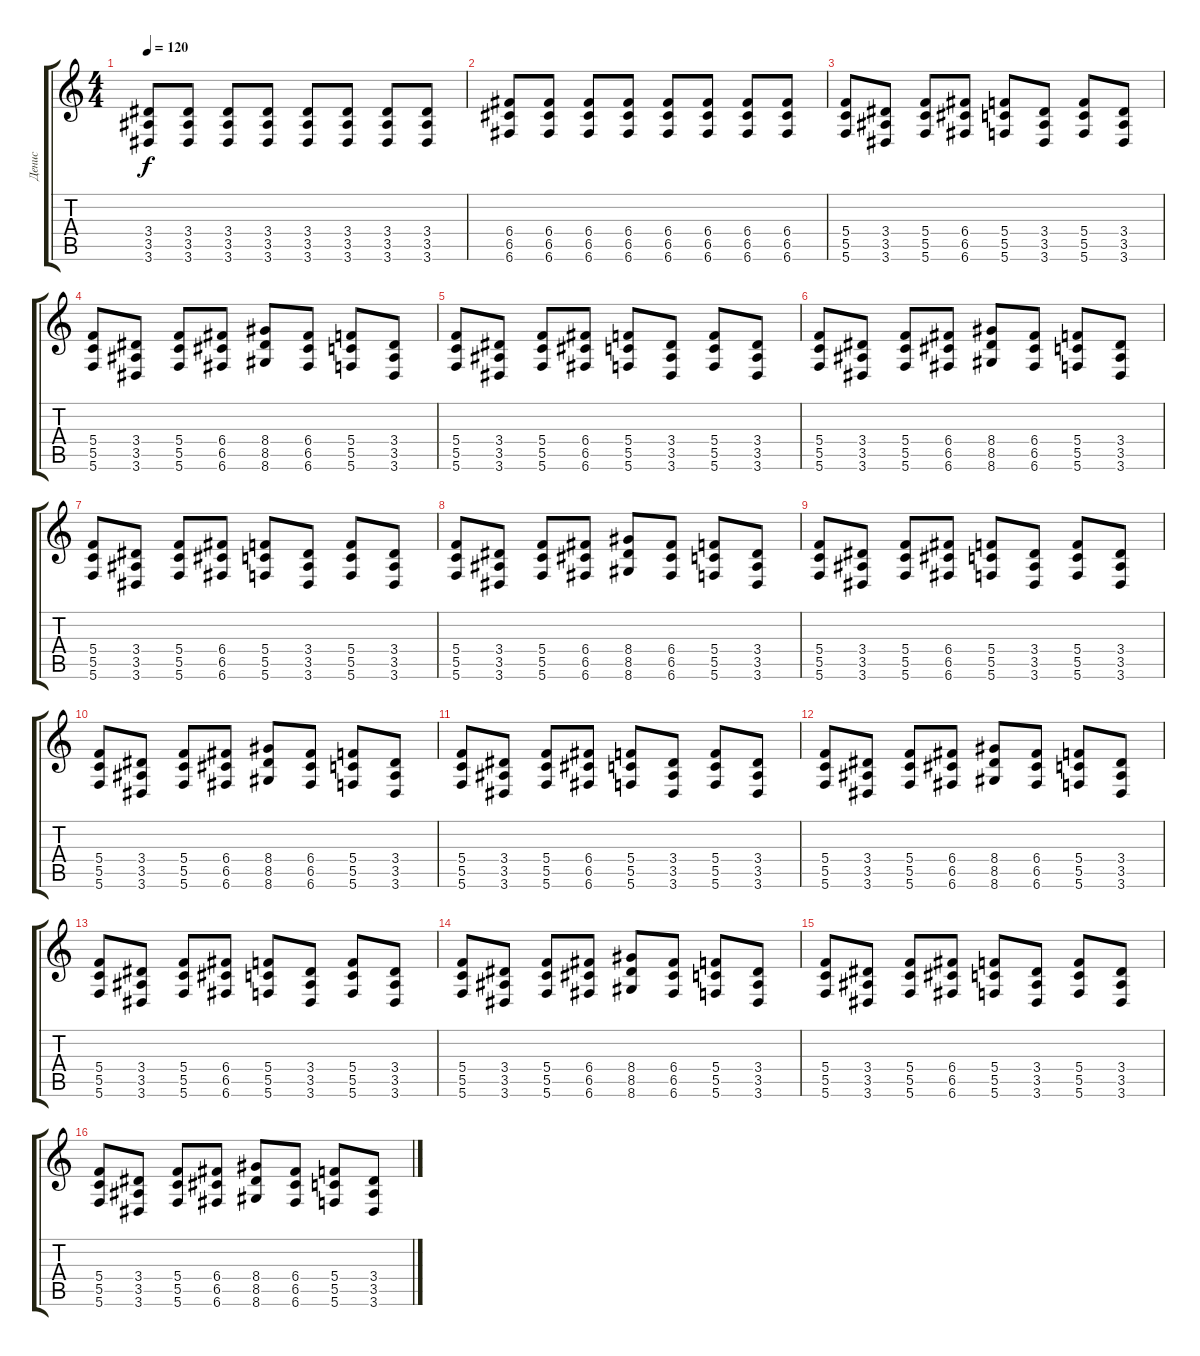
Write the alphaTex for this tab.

\track ("Денис" "Денис") {instrument overdrivenguitar}
\staff {score tabs}
\tuning (D4 A3 F3 C3 G2 C2) {hide}
\ts (4 4)
\tempo 120
\clef g2
\ks c
(3.4 3.5 3.6).8{dy f} (3.4 3.5 3.6).8 (3.4 3.5 3.6).8 (3.4 3.5 3.6).8 (3.4 3.5 3.6).8 (3.4 3.5 3.6).8 (3.4 3.5 3.6).8 (3.4 3.5 3.6).8 |
(6.4 6.5 6.6).8 (6.4 6.5 6.6).8 (6.4 6.5 6.6).8 (6.4 6.5 6.6).8 (6.4 6.5 6.6).8 (6.4 6.5 6.6).8 (6.4 6.5 6.6).8 (6.4 6.5 6.6).8 |
(5.4 5.5 5.6).8 (3.4 3.5 3.6).8 (5.4 5.5 5.6).8 (6.4 6.5 6.6).8 (5.4 5.5 5.6).8 (3.4 3.5 3.6).8 (5.4 5.5 5.6).8 (3.4 3.5 3.6).8 |
(5.4 5.5 5.6).8 (3.4 3.5 3.6).8 (5.4 5.5 5.6).8 (6.4 6.5 6.6).8 (8.4 8.5 8.6).8 (6.4 6.5 6.6).8 (5.4 5.5 5.6).8 (3.4 3.5 3.6).8 |
(5.4 5.5 5.6).8 (3.4 3.5 3.6).8 (5.4 5.5 5.6).8 (6.4 6.5 6.6).8 (5.4 5.5 5.6).8 (3.4 3.5 3.6).8 (5.4 5.5 5.6).8 (3.4 3.5 3.6).8 |
(5.4 5.5 5.6).8 (3.4 3.5 3.6).8 (5.4 5.5 5.6).8 (6.4 6.5 6.6).8 (8.4 8.5 8.6).8 (6.4 6.5 6.6).8 (5.4 5.5 5.6).8 (3.4 3.5 3.6).8 |
(5.4 5.5 5.6).8 (3.4 3.5 3.6).8 (5.4 5.5 5.6).8 (6.4 6.5 6.6).8 (5.4 5.5 5.6).8 (3.4 3.5 3.6).8 (5.4 5.5 5.6).8 (3.4 3.5 3.6).8 |
(5.4 5.5 5.6).8 (3.4 3.5 3.6).8 (5.4 5.5 5.6).8 (6.4 6.5 6.6).8 (8.4 8.5 8.6).8 (6.4 6.5 6.6).8 (5.4 5.5 5.6).8 (3.4 3.5 3.6).8 |
(5.4 5.5 5.6).8 (3.4 3.5 3.6).8 (5.4 5.5 5.6).8 (6.4 6.5 6.6).8 (5.4 5.5 5.6).8 (3.4 3.5 3.6).8 (5.4 5.5 5.6).8 (3.4 3.5 3.6).8 |
(5.4 5.5 5.6).8 (3.4 3.5 3.6).8 (5.4 5.5 5.6).8 (6.4 6.5 6.6).8 (8.4 8.5 8.6).8 (6.4 6.5 6.6).8 (5.4 5.5 5.6).8 (3.4 3.5 3.6).8 |
(5.4 5.5 5.6).8 (3.4 3.5 3.6).8 (5.4 5.5 5.6).8 (6.4 6.5 6.6).8 (5.4 5.5 5.6).8 (3.4 3.5 3.6).8 (5.4 5.5 5.6).8 (3.4 3.5 3.6).8 |
(5.4 5.5 5.6).8 (3.4 3.5 3.6).8 (5.4 5.5 5.6).8 (6.4 6.5 6.6).8 (8.4 8.5 8.6).8 (6.4 6.5 6.6).8 (5.4 5.5 5.6).8 (3.4 3.5 3.6).8 |
(5.4 5.5 5.6).8 (3.4 3.5 3.6).8 (5.4 5.5 5.6).8 (6.4 6.5 6.6).8 (5.4 5.5 5.6).8 (3.4 3.5 3.6).8 (5.4 5.5 5.6).8 (3.4 3.5 3.6).8 |
(5.4 5.5 5.6).8 (3.4 3.5 3.6).8 (5.4 5.5 5.6).8 (6.4 6.5 6.6).8 (8.4 8.5 8.6).8 (6.4 6.5 6.6).8 (5.4 5.5 5.6).8 (3.4 3.5 3.6).8 |
(5.4 5.5 5.6).8 (3.4 3.5 3.6).8 (5.4 5.5 5.6).8 (6.4 6.5 6.6).8 (5.4 5.5 5.6).8 (3.4 3.5 3.6).8 (5.4 5.5 5.6).8 (3.4 3.5 3.6).8 |
(5.4 5.5 5.6).8 (3.4 3.5 3.6).8 (5.4 5.5 5.6).8 (6.4 6.5 6.6).8 (8.4 8.5 8.6).8 (6.4 6.5 6.6).8 (5.4 5.5 5.6).8 (3.4 3.5 3.6).8
